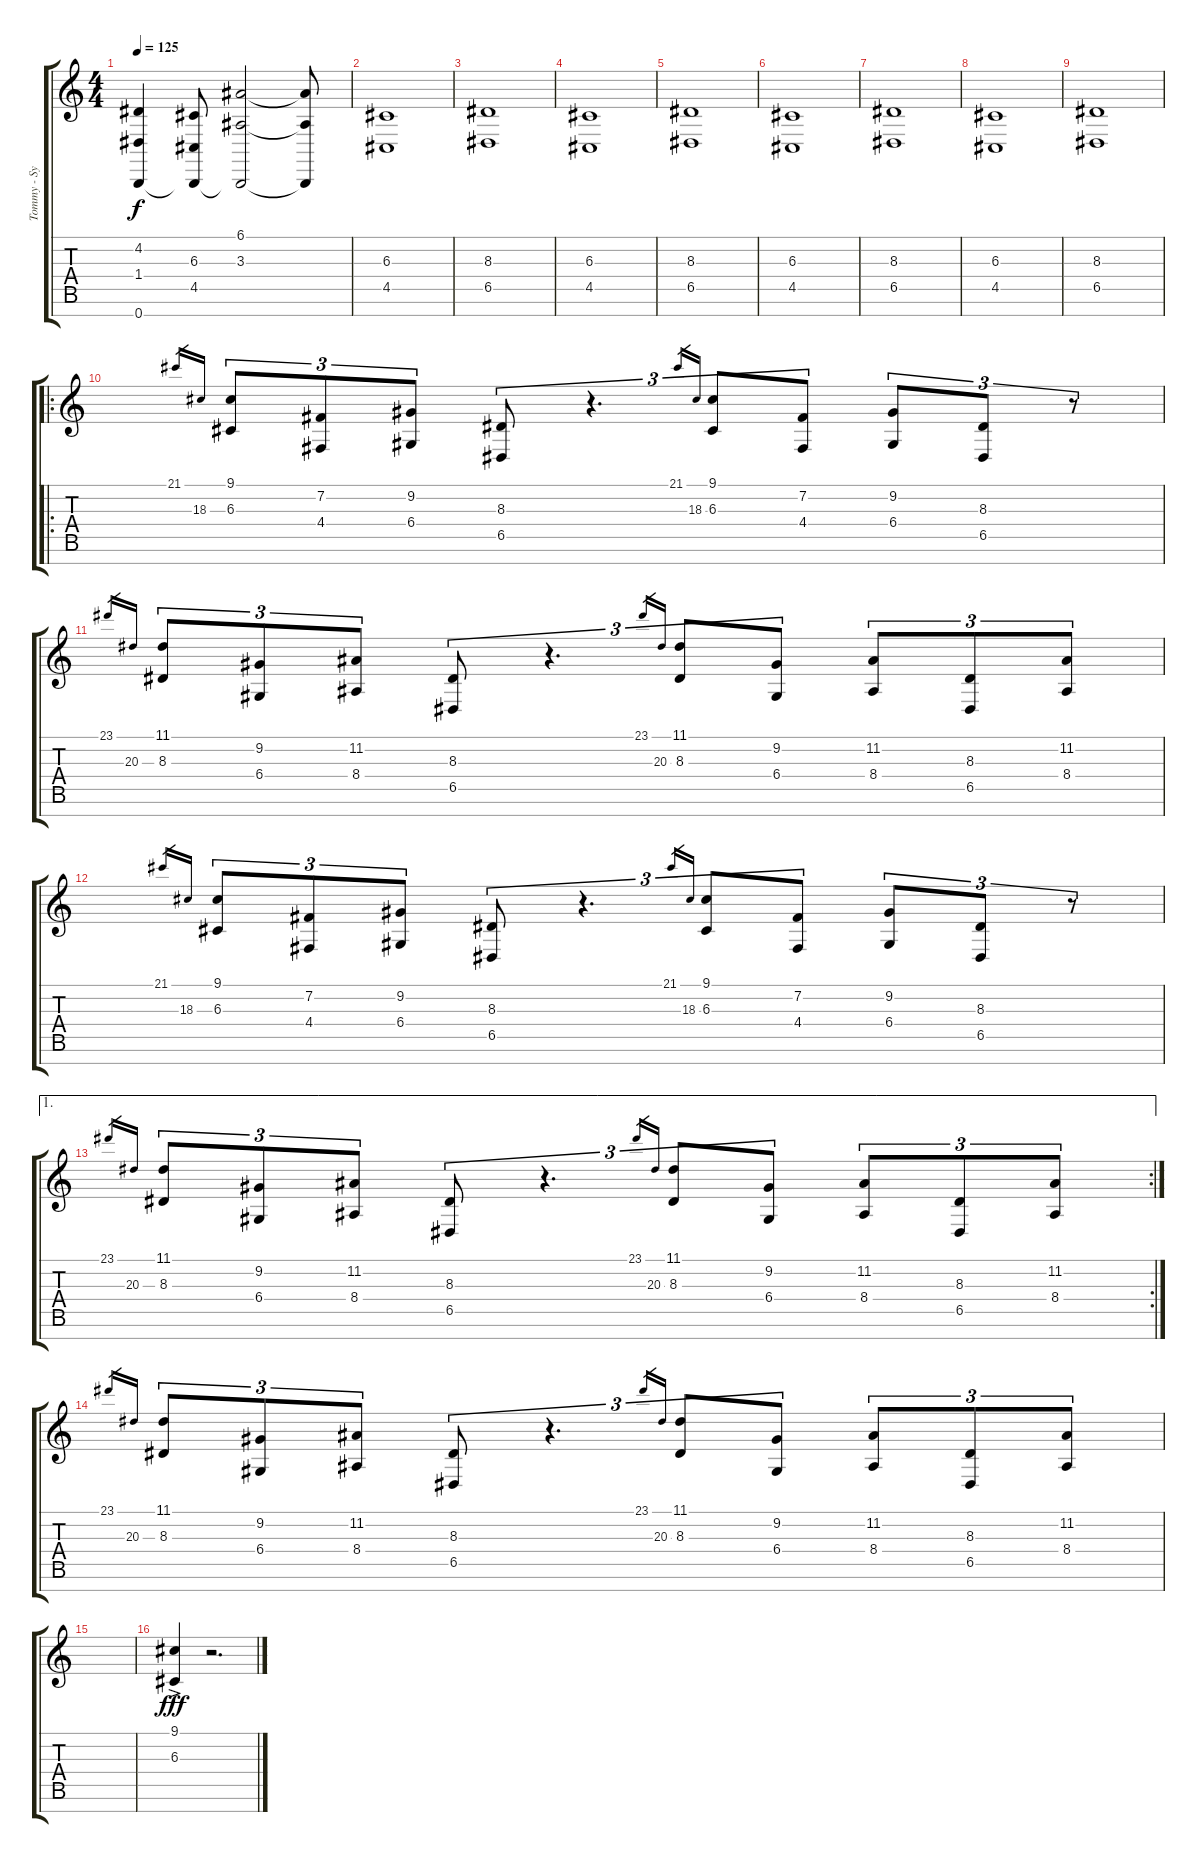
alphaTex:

\track ("Tommy - Synth" "Tommy - Sy") {instrument fx5brightness}
\staff {score tabs}
\tuning (E4 B3 G3 D3 A2 E2 B1) {hide}
\ts (4 4)
\tempo 125
\clef g2
\ks c
(4.2{t} 1.4{t} 0.7{t}).4{dy f} (6.3 4.5 0.7{t}).8 (6.1 3.3 0.7{t}).2 (6.1{t} 3.3{t} 0.7{t}).8 |
(6.3 4.5).1 |
(8.3 6.5).1 |
(6.3 4.5).1 |
(8.3 6.5).1 |
(6.3 4.5).1 |
(8.3 6.5).1 |
(6.3 4.5).1 |
(8.3 6.5).1 |
\ro
21.1.16{gr} 18.3.16{gr} (9.1 6.3).8{tu (3 2)} (7.2 4.4).8{tu (3 2)} (9.2 6.4).8{tu (3 2)} (8.3 6.5).8{tu (3 2)} r.4{d tu (3 2)} 21.1.16{gr} 18.3.16{gr} (9.1 6.3).8{tu (3 2)} (7.2 4.4).8{tu (3 2)} (9.2 6.4).8{tu (3 2)} (8.3 6.5).8{tu (3 2)} r.8{tu (3 2)} |
23.1.16{gr} 20.3.16{gr} (11.1 8.3).8{tu (3 2)} (9.2 6.4).8{tu (3 2)} (11.2 8.4).8{tu (3 2)} (8.3 6.5).8{tu (3 2)} r.4{d tu (3 2)} 23.1.16{gr} 20.3.16{gr} (11.1 8.3).8{tu (3 2)} (9.2 6.4).8{tu (3 2)} (11.2 8.4).8{tu (3 2)} (8.3 6.5).8{tu (3 2)} (11.2 8.4).8{tu (3 2)} |
21.1.16{gr} 18.3.16{gr} (9.1 6.3).8{tu (3 2)} (7.2 4.4).8{tu (3 2)} (9.2 6.4).8{tu (3 2)} (8.3 6.5).8{tu (3 2)} r.4{d tu (3 2)} 21.1.16{gr} 18.3.16{gr} (9.1 6.3).8{tu (3 2)} (7.2 4.4).8{tu (3 2)} (9.2 6.4).8{tu (3 2)} (8.3 6.5).8{tu (3 2)} r.8{tu (3 2)} |
\ae 1
\rc 2
23.1.16{gr} 20.3.16{gr} (11.1 8.3).8{tu (3 2)} (9.2 6.4).8{tu (3 2)} (11.2 8.4).8{tu (3 2)} (8.3 6.5).8{tu (3 2)} r.4{d tu (3 2)} 23.1.16{gr} 20.3.16{gr} (11.1 8.3).8{tu (3 2)} (9.2 6.4).8{tu (3 2)} (11.2 8.4).8{tu (3 2)} (8.3 6.5).8{tu (3 2)} (11.2 8.4).8{tu (3 2)} |
23.1.16{gr} 20.3.16{gr} (11.1 8.3).8{tu (3 2)} (9.2 6.4).8{tu (3 2)} (11.2 8.4).8{tu (3 2)} (8.3 6.5).8{tu (3 2)} r.4{d tu (3 2)} 23.1.16{gr} 20.3.16{gr} (11.1 8.3).8{tu (3 2)} (9.2 6.4).8{tu (3 2)} (11.2 8.4).8{tu (3 2)} (8.3 6.5).8{tu (3 2)} (11.2 8.4).8{tu (3 2)} |
|
(9.1{ac} 6.3{ac}).4{dy fff} r.2{d}
